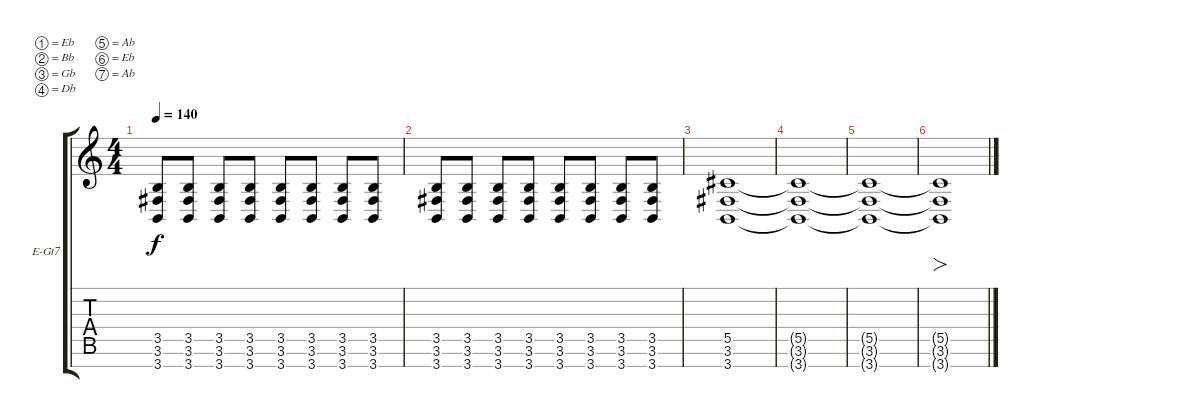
\bracketExtendMode groupsimilarinstruments
\firstSystemTrackNameOrientation horizontal
\otherSystemsTrackNameOrientation horizontal
\track ("Left Guitar" "E-Gt7") {instrument distortionguitar}
\staff {score tabs}
\tuning (Eb4 Bb3 Gb3 Db3 Ab2 Eb2 Ab1)
\ts (4 4)
\tempo 140
\clef g2
\ks c
(3.7 3.6 3.5).8{dy f} (3.7 3.6 3.5).8 (3.7 3.6 3.5).8 (3.7 3.6 3.5).8 (3.7 3.6 3.5).8 (3.7 3.6 3.5).8 (3.7 3.6 3.5).8 (3.7 3.6 3.5).8 |
(3.7 3.6 3.5).8 (3.7 3.6 3.5).8 (3.7 3.6 3.5).8 (3.7 3.6 3.5).8 (3.7 3.6 3.5).8 (3.7 3.6 3.5).8 (3.7 3.6 3.5).8 (3.7 3.6 3.5).8 |
(3.7 3.6 5.5).1 |
(3.7{t} 3.6{t} 5.5{t}).1 |
(3.7{t} 3.6{t} 5.5{t}).1 |
(3.7{t} 3.6{t} 5.5{t}).1{fo}
